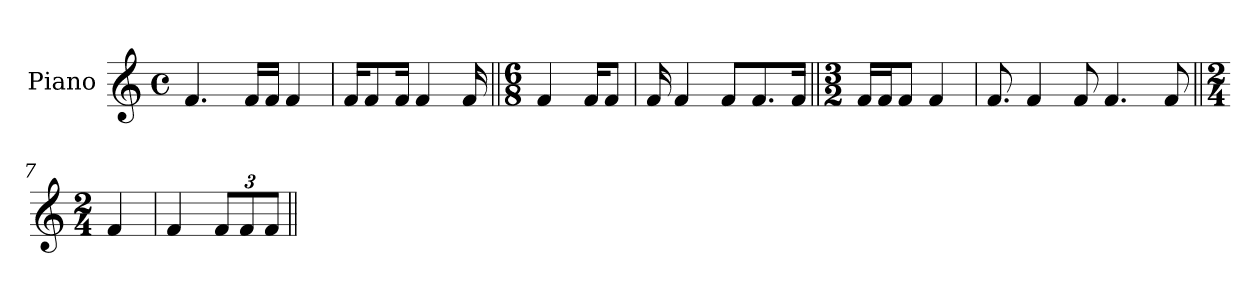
**kern
*part1
*staff1
*I"Piano
*I'Pno.
*clefG2
*k[]
*M4/4
*met(c)
=1
4.f/
16f/LL
16f/JJ
4f/
=2
16f/KL
8f/
16f/Jk
4f/
16f/
=3||
*M6/8
4f/
16f/KL
8f/J
=4
16f/
4f/
8f/L
8.f/
16f/Jk
=5||
*M3/2
16f/LL
16f/J
8f/J
4f/
=6
8.f/
4f/
8f/
4.f/
8f/
!!LO:LB:g=z
=7||
*M2/4
4f/
=8
4f/
*Xbrackettup
12f/L
12f/
12f/J
=||
*-
